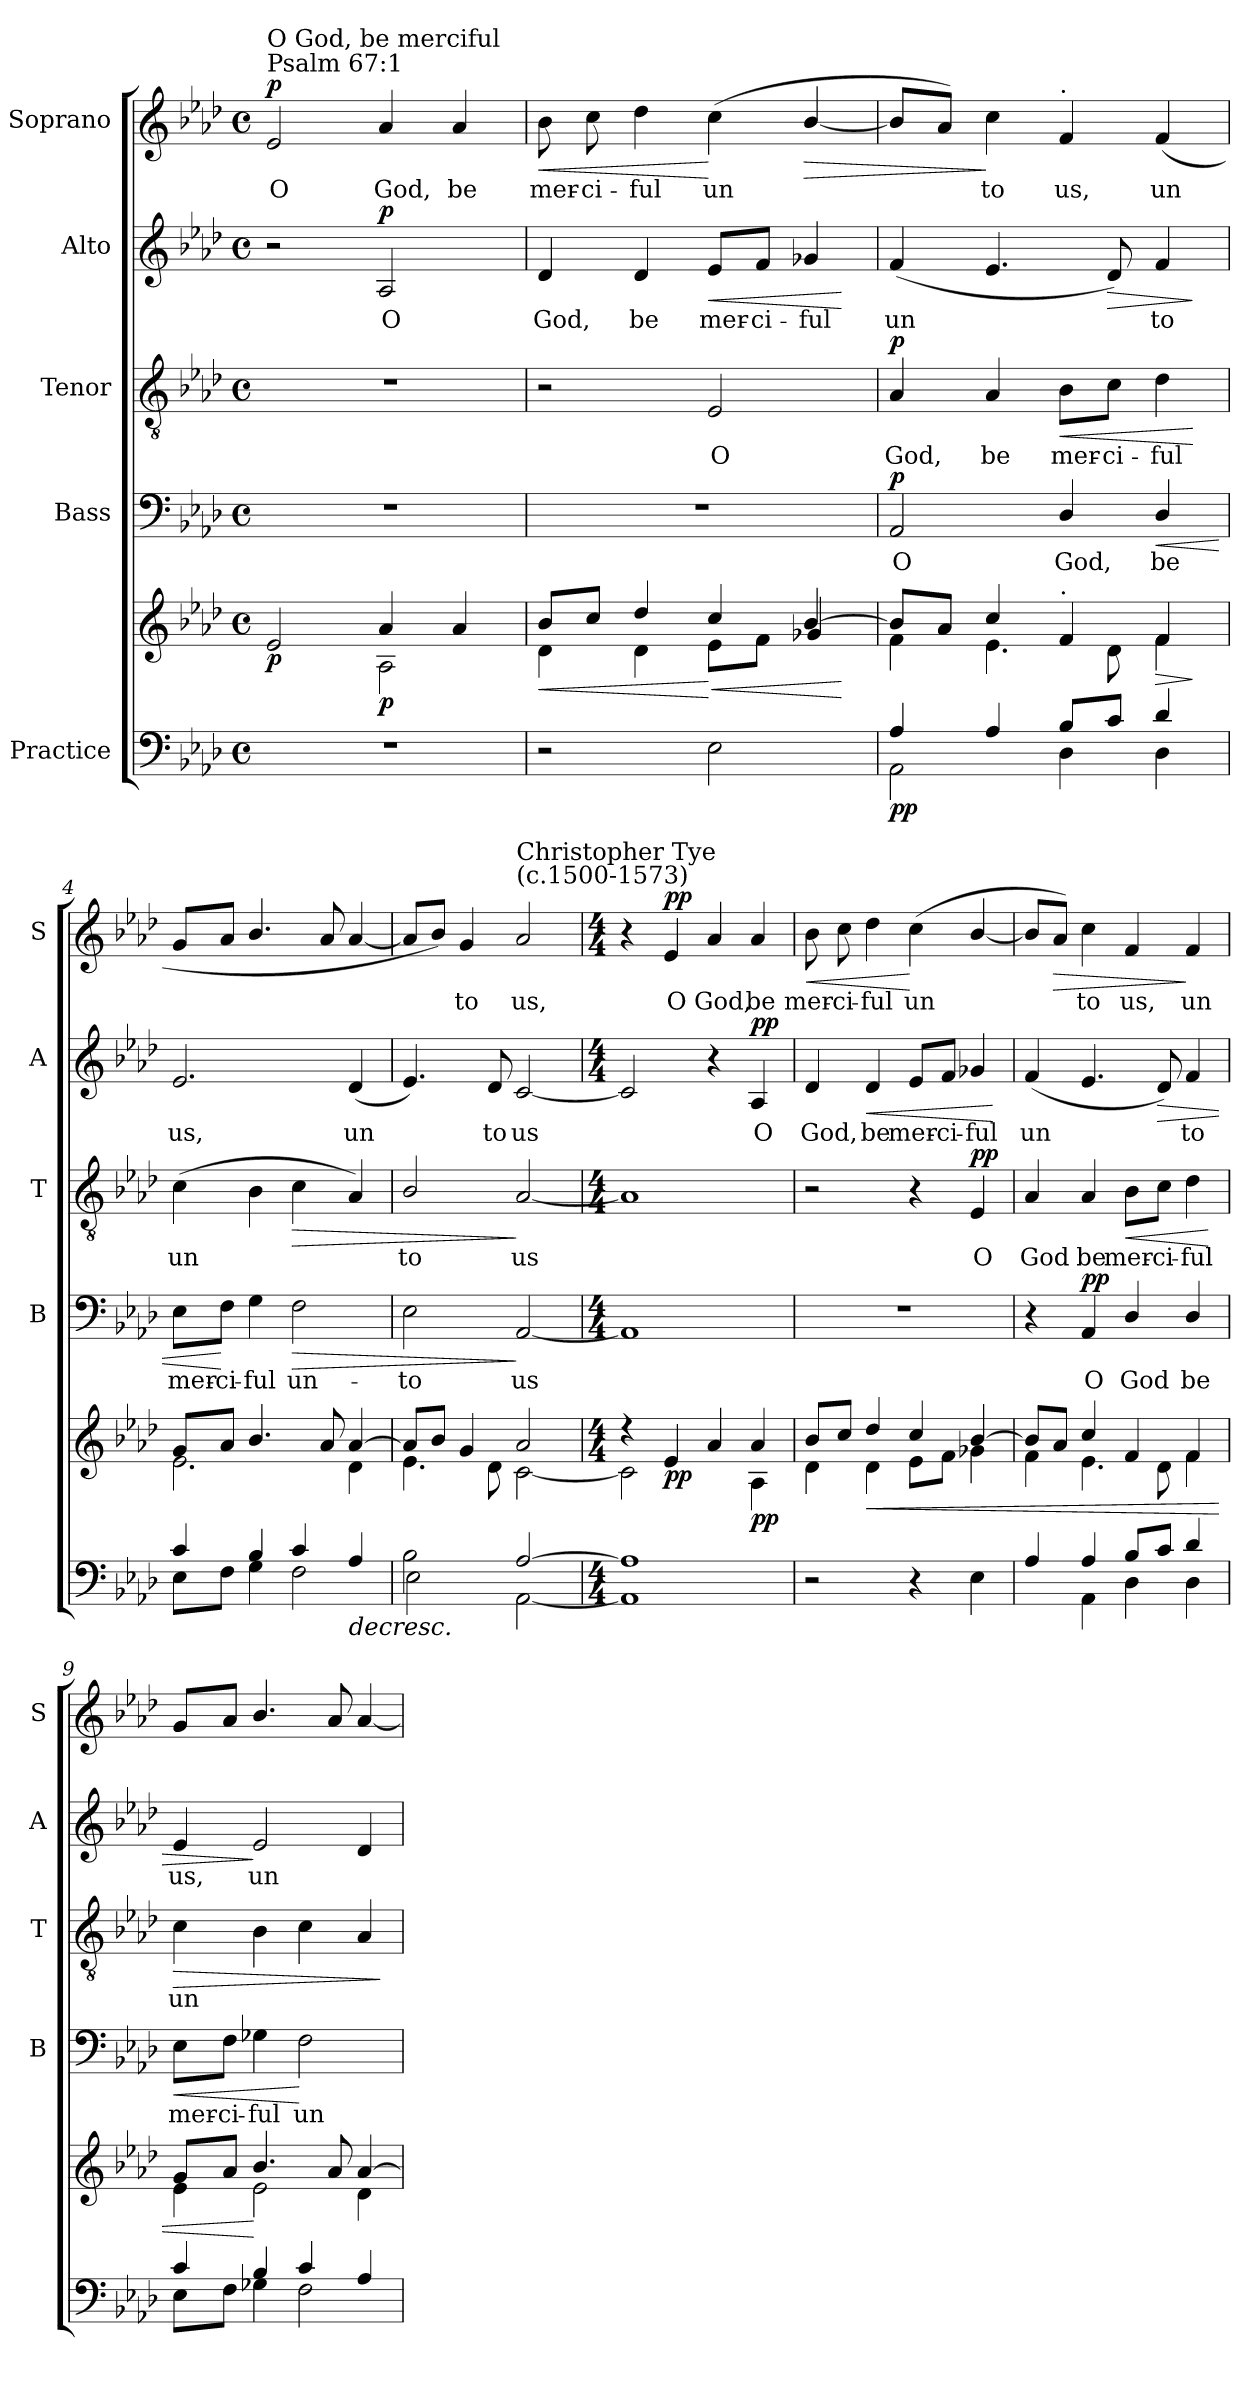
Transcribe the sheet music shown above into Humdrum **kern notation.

**kern	**kern	**dynam	**kern	**text	**dynam	**kern	**text	**dynam	**kern	**text	**dynam	**kern	**text	**dynam
*part5	*part5	*part5	*part4	*part4	*part4	*part3	*part3	*part3	*part2	*part2	*part2	*part1	*part1	*part1
*staff6	*staff5	*staff5/6	*staff4	*staff4	*staff4	*staff3	*staff3	*staff3	*staff2	*staff2	*staff2	*staff1	*staff1	*staff1
*I"Practice	*	*	*I"Bass	*	*	*I"Tenor	*	*	*I"Alto	*	*	*I"Soprano	*	*
*	*	*	*I'B	*	*	*I'T	*	*	*I'A	*	*	*I'S	*	*
*clefF4	*clefG2	*	*clefF4	*	*	*clefGv2	*	*	*clefG2	*	*	*clefG2	*	*
*k[b-e-a-d-]	*k[b-e-a-d-]	*	*k[b-e-a-d-]	*	*	*k[b-e-a-d-]	*	*	*k[b-e-a-d-]	*	*	*k[b-e-a-d-]	*	*
*A-:	*A-:	*	*A-:	*	*	*A-:	*	*	*A-:	*	*	*A-:	*	*
*M4/4	*M4/4	*	*M4/4	*	*	*M4/4	*	*	*M4/4	*	*	*M4/4	*	*
*met(c)	*met(c)	*	*met(c)	*	*	*met(c)	*	*	*met(c)	*	*	*met(c)	*	*
=1	=1	=1	=1	=1	=1	=1	=1	=1	=1	=1	=1	=1	=1	=1
*	*^	*	*	*	*	*	*	*	*	*	*	*	*	*
!	!	!	!	!	!	!	!	!	!	!	!	!	!LO:TX:a:t=Psalm 67&colon;1	!	!
!	!	!	!	!	!	!	!	!	!	!	!	!	!LO:TX:a:t=O God, be merciful	!	!
!	!	!	!LO:DY:b	!	!	!	!	!	!	!	!	!	!	!LO:LY:b	!LO:DY:b
1r	2e-/	2ryy	p	1r	.	.	1r	.	.	2r	.	.	2e-/	O	p
!	!	!	!LO:DY:b	!	!	!	!	!	!	!	!LO:LY:b	!LO:DY:b	!	!LO:LY:b	!
.	4a-/	2A-\	p	.	.	.	.	.	.	2A-/	O	p	4a-/	God,	.
!	!	!	!	!	!	!	!	!	!	!	!	!	!	!LO:LY:b	!
.	4a-/	.	.	.	.	.	.	.	.	.	.	.	4a-/	be	.
=2	=2	=2	=2	=2	=2	=2	=2	=2	=2	=2	=2	=2	=2	=2	=2
*^	*	*	*	*	*	*	*	*	*	*	*	*	*	*	*
!	!	!	!	!LO:HP:b	!	!	!	!	!	!	!	!LO:LY:b	!	!	!LO:LY:b	!LO:HP:b
2r	1ryy	8b-/L	4d-\	<	1r	.	.	2r	.	.	4d-/	God,	.	8b-\	mer-	<
!	!	!	!	!	!	!	!	!	!	!	!	!	!	!	!LO:LY:b	!
.	.	8cc/J	.	.	.	.	.	.	.	.	.	.	.	8cc\	-ci-	.
!	!	!	!	!	!	!	!	!	!	!	!	!LO:LY:b	!	!	!LO:LY:b	!
.	.	4dd-/	4d-\	.	.	.	.	.	.	.	4d-/	be	.	4dd-\	-ful	.
!	!	!	!	!LO:HP:n=1:b	!	!	!	!	!LO:LY:b	!	!	!LO:LY:b	!LO:HP:b	!	!LO:LY:b	!
2E-\	.	4cc/	8e-\L	[ <	.	.	.	2E-/	O	.	8e-/L	mer-	<	(<4cc\	un­	[
!	!	!	!	!	!	!	!	!	!	!	!	!LO:LY:b	!	!	!	!
.	.	.	8f\J	.	.	.	.	.	.	.	8f/J	-ci-	.	.	.	.
!	!	!	!	!	!	!	!	!	!	!	!	!LO:LY:b	!	!	!	!LO:HP:b
.	.	[>4b-/	4g-X/	.	.	.	.	.	.	.	4g-X/	-ful	.	[4b-/	.	>
*v	*v	*	*	*	*	*	*	*	*	*	*	*	*	*	*	*
*	*v	*v	*	*	*	*	*	*	*	*	*	*	*	*	*
.	.	[	.	.	.	.	.	.	.	.	[	.	.	.
=3	=3	=3	=3	=3	=3	=3	=3	=3	=3	=3	=3	=3	=3	=3
*^	*^	*	*	*	*	*	*	*	*	*	*	*	*	*
!	!	!	!	!LO:DY:b=2	!	!LO:LY:b	!	!	!LO:LY:b	!	!	!LO:LY:b	!	!	!	!
!	!	!	!	!LO:DY:n=1:b=2	!	!	!LO:DY:b	!	!	!LO:DY:b	!	!	!	!	!	!
4A-/	2AA-\	8b-/L]	4f\	p p	2AA-/	O	p	4A-/	God,	p	(<4f/	un­	.	8b-/L]	.	.
.	.	8a-/J	.	.	.	.	.	.	.	.	.	.	.	8a-/J)	.	.
!	!	!	!	!	!	!	!	!	!LO:LY:b	!	!	!	!	!	!LO:LY:b	!
4A-/	.	4cc/	4.e-\	.	.	.	.	4A-/	be	.	4.e-/	.	.	4cc\	to	]
!	!	!	!	!	!	!	!	!	!	!	!	!	!	!LO:TX:a:t=.	!	!
!	!	!LO:TX:a:t=.	!	!	!	!	!	!	!	!	!	!	!	!	!	!
!	!	!	!	!	!	!LO:LY:b	!	!	!LO:LY:b	!LO:HP:b	!	!	!	!	!LO:LY:b	!
8B-/L	4D-\	4f/	.	.	4D-/	God,	.	8B-\L	mer-	<	.	.	.	4f/	us,	.
!	!	!	!	!	!	!	!	!	!LO:LY:b	!	!	!	!LO:HP:b	!	!	!
8c/J	.	.	8d-\	.	.	.	.	8c\J	-ci-	.	8d-/)	.	>	.	.	.
!	!	!	!	!LO:HP:b	!	!LO:LY:b	!LO:HP:b	!	!LO:LY:b	!	!	!LO:LY:b	!	!	!LO:LY:b	!
4d-/	4D-\	4f/	4f\	>	4D-/	be	<	4d-\	-ful	.	4f/	to	.	(<4f/	un­	.
*v	*v	*	*	*	*	*	*	*	*	*	*	*	*	*	*	*
*	*v	*v	*	*	*	*	*	*	*	*	*	*	*	*	*
.	.	]	.	.	.	.	.	[	.	.	]	.	.	.
=4	=4	=4	=4	=4	=4	=4	=4	=4	=4	=4	=4	=4	=4	=4
*^	*^	*	*	*	*	*	*	*	*	*	*	*	*	*
!	!	!	!	!	!	!LO:LY:b	!	!	!LO:LY:b	!	!	!LO:LY:b	!	!	!	!
4c/	8E-\L	8g/L	2.e-\	.	8E-\L	mer-	.	(>4c\	un­	.	2.e-/	us,	.	8g/L	.	.
!	!	!	!	!	!	!LO:LY:b	!	!	!	!	!	!	!	!	!	!
.	8F\J	8a-/J	.	.	8F\J	-ci-	[	.	.	.	.	.	.	8a-/J	.	.
!	!	!	!	!	!	!LO:LY:b	!	!	!	!	!	!	!	!	!	!
4B-/	4G\	4.b-/	.	.	4G\	-ful	.	4B-\	.	.	.	.	.	4.b-/	.	.
!	!	!	!	!	!	!LO:LY:b	!LO:HP:b	!	!	!LO:HP:b	!	!	!	!	!	!
4c/	2F\	.	.	.	2F\	un-	>	4c\	.	>	.	.	.	.	.	.
.	.	8a-/	.	.	.	.	.	.	.	.	.	.	.	8a-/	.	.
!	!	!	!	!LO:HP:b=2	!	!	!	!	!	!	!	!LO:LY:b	!	!	!	!
4A-/	.	[>4a-/	4d-\	>	.	.	.	4A-/)	.	.	(<4d-/	un­	.	[4a-/	.	.
=5	=5	=5	=5	=5	=5	=5	=5	=5	=5	=5	=5	=5	=5	=5	=5	=5
!	!	!	!	!	!	!LO:LY:b	!	!	!LO:LY:b	!	!	!	!	!	!	!
2B-\	2E-\	8a-/L]	4.e-\	.	2E-\	-to	.	2B-/	to	.	4.e-/)	.	.	8a-/L]	.	.
.	.	8b-/J	.	.	.	.	.	.	.	.	.	.	.	8b-/J)	.	.
!	!	!	!	!	!	!	!	!	!	!	!	!	!	!	!LO:LY:b	!
.	.	4g/	.	.	.	.	.	.	.	.	.	.	.	4g/	to	.
!	!	!	!	!	!	!	!	!	!	!	!	!LO:LY:b	!	!	!	!
.	.	.	8d-\	.	.	.	.	.	.	.	8d-/	to	.	.	.	.
!	!	!	!	!	!	!	!	!	!	!	!	!	!	!LO:TX:a:t=Christopher Tye\n(c.1500-1573)	!	!
!	!	!	!	!	!	!LO:LY:b	!	!	!LO:LY:b	!	!	!LO:LY:b	!	!	!LO:LY:b	!
[>2A-/	[<2AA-\	2a-/	[<2c\	.	[2AA-/	us	]	[2A-/	us	]	[2c/	us	.	2a-/	us,	.
!!LO:LB:g=z
=6	=6	=6	=6	=6	=6	=6	=6	=6	=6	=6	=6	=6	=6	=6	=6	=6
*M4/4	*	*M4/4	*	*	*M4/4	*	*	*M4/4	*	*	*M4/4	*	*	*M4/4	*	*
1A-]	1AA-]	4r	2c\]	.	1AA-]	.	.	1A-]	.	.	2c/]	.	.	4r	.	.
!	!	!	!	!LO:DY:b	!	!	!	!	!	!	!	!	!	!	!LO:LY:b	!LO:DY:b
.	.	4e-/	.	pp	.	.	.	.	.	.	.	.	.	4e-/	O	pp
!	!	!	!	!	!	!	!	!	!	!	!	!	!	!	!LO:LY:b	!
.	.	4a-/	4ryy	.	.	.	.	.	.	.	4r	.	.	4a-/	God,	.
!	!	!	!	!LO:DY:b	!	!	!	!	!	!	!	!LO:LY:b	!LO:DY:b	!	!LO:LY:b	!
.	.	4a-/	4A-\	pp	.	.	.	.	.	.	4A-/	O	pp	4a-/	be	.
=7	=7	=7	=7	=7	=7	=7	=7	=7	=7	=7	=7	=7	=7	=7	=7	=7
!	!	!	!	!	!	!	!	!	!	!	!	!LO:LY:b	!	!	!LO:LY:b	!LO:HP:b
2r	1ryy	8b-/L	4d-\	.	1r	.	.	2r	.	.	4d-/	God,	.	8b-\	mer-	<
!	!	!	!	!	!	!	!	!	!	!	!	!	!	!	!LO:LY:b	!
.	.	8cc/J	.	.	.	.	.	.	.	.	.	.	.	8cc\	-ci-	.
!	!	!	!	!LO:HP:b	!	!	!	!	!	!	!	!LO:LY:b	!LO:HP:b	!	!LO:LY:b	!
.	.	4dd-/	4d-\	<	.	.	.	.	.	.	4d-/	be	<	4dd-\	-ful	.
!	!	!	!	!	!	!	!	!	!	!	!	!LO:LY:b	!	!	!LO:LY:b	!
4r	.	4cc/	8e-\L	.	.	.	.	4r	.	.	8e-/L	mer-	.	(<4cc\	un­	[
!	!	!	!	!	!	!	!	!	!	!	!	!LO:LY:b	!	!	!	!
.	.	.	8f\J	.	.	.	.	.	.	.	8f/J	-ci-	.	.	.	.
!	!	!	!	!	!	!	!	!	!LO:LY:b	!LO:DY:b	!	!LO:LY:b	!	!	!	!
4E-\	.	[>4b-/	4g-X\	.	.	.	.	4E-/	O	pp	4g-X/	-ful	.	[4b-/	.	.
*v	*v	*	*	*	*	*	*	*	*	*	*	*	*	*	*	*
*	*v	*v	*	*	*	*	*	*	*	*	*	*	*	*	*
.	.	]	.	.	.	.	.	.	.	.	[	.	.	.
=8	=8	=8	=8	=8	=8	=8	=8	=8	=8	=8	=8	=8	=8	=8
*^	*^	*	*	*	*	*	*	*	*	*	*	*	*	*
!	!	!	!	!	!	!	!	!	!LO:LY:b	!	!	!LO:LY:b	!	!	!	!
4A-/	4ryy	8b-/L]	4f\	.	4r	.	.	4A-/	God	.	(<4f/	un­	.	8b-/L]	.	.
!	!	!	!	!	!	!	!	!	!	!	!	!	!	!	!	!LO:HP:b
.	.	8a-/J	.	.	.	.	.	.	.	.	.	.	.	8a-/J)	.	>
!	!	!	!	!	!	!LO:LY:b	!LO:DY:b	!	!LO:LY:b	!	!	!	!	!	!LO:LY:b	!
4A-/	4AA-\	4cc/	4.e-\	.	4AA-/	O	pp	4A-/	be	.	4.e-/	.	.	4cc\	to	.
!	!	!	!	!	!	!LO:LY:b	!	!	!LO:LY:b	!LO:HP:b	!	!	!	!	!LO:LY:b	!
8B-/L	4D-\	4f/	.	.	4D-/	God	.	8B-\L	mer-	<	.	.	.	4f/	us,	.
!	!	!	!	!	!	!	!	!	!LO:LY:b	!	!	!	!LO:HP:b	!	!	!
8c/J	.	.	8d-\	.	.	.	.	8c\J	-ci-	.	8d-/)	.	>	.	.	.
!	!	!	!	!	!	!LO:LY:b	!	!	!LO:LY:b	!	!	!LO:LY:b	!	!	!LO:LY:b	!
4d-/	4D-\	4f/	4f\	.	4D-/	be	.	4d-\	-ful	.	4f/	to	.	4f/	un­	]
*v	*v	*	*	*	*	*	*	*	*	*	*	*	*	*	*	*
*	*v	*v	*	*	*	*	*	*	*	*	*	*	*	*	*
.	.	.	.	.	.	.	.	[	.	.	.	.	.	.
=9	=9	=9	=9	=9	=9	=9	=9	=9	=9	=9	=9	=9	=9	=9
*^	*^	*	*	*	*	*	*	*	*	*	*	*	*	*
!	!	!	!	!	!	!LO:LY:b	!LO:HP:b	!	!LO:LY:b	!LO:HP:b	!	!LO:LY:b	!	!	!	!
4c/	8E-\L	8g/L	4e-\	.	8E-\L	mer-	<	4c\	un­	>	4e-/	us,	.	8g/L	.	.
!	!	!	!	!	!	!LO:LY:b	!	!	!	!	!	!	!	!	!	!
.	8F\J	8a-/J	.	.	8F\J	-ci-	.	.	.	.	.	.	.	8a-/J	.	.
!	!	!	!	!	!	!LO:LY:b	!	!	!	!	!	!LO:LY:b	!	!	!	!
4B-/	4G-X\	4.b-/	2e-\	[	4G-X\	-ful	.	4B-\	.	.	2e-/	un­	]	4.b-/	.	.
!	!	!	!	!	!	!LO:LY:b	!	!	!	!	!	!	!	!	!	!
4c/	2F\	.	.	.	2F\	un-	[	4c\	.	.	.	.	.	.	.	.
.	.	8a-/	.	.	.	.	.	.	.	.	.	.	.	8a-/	.	.
4A-/	.	[>4a-/	4d-\	.	.	.	.	4A-/	.	.	4d-/	.	.	[4a-/	.	.
*v	*v	*	*	*	*	*	*	*	*	*	*	*	*	*	*	*
*	*v	*v	*	*	*	*	*	*	*	*	*	*	*	*	*
.	.	.	.	.	.	.	.	]	.	.	.	.	.	.
=	=	=	=	=	=	=	=	=	=	=	=	=	=	=
*-	*-	*-	*-	*-	*-	*-	*-	*-	*-	*-	*-	*-	*-	*-
